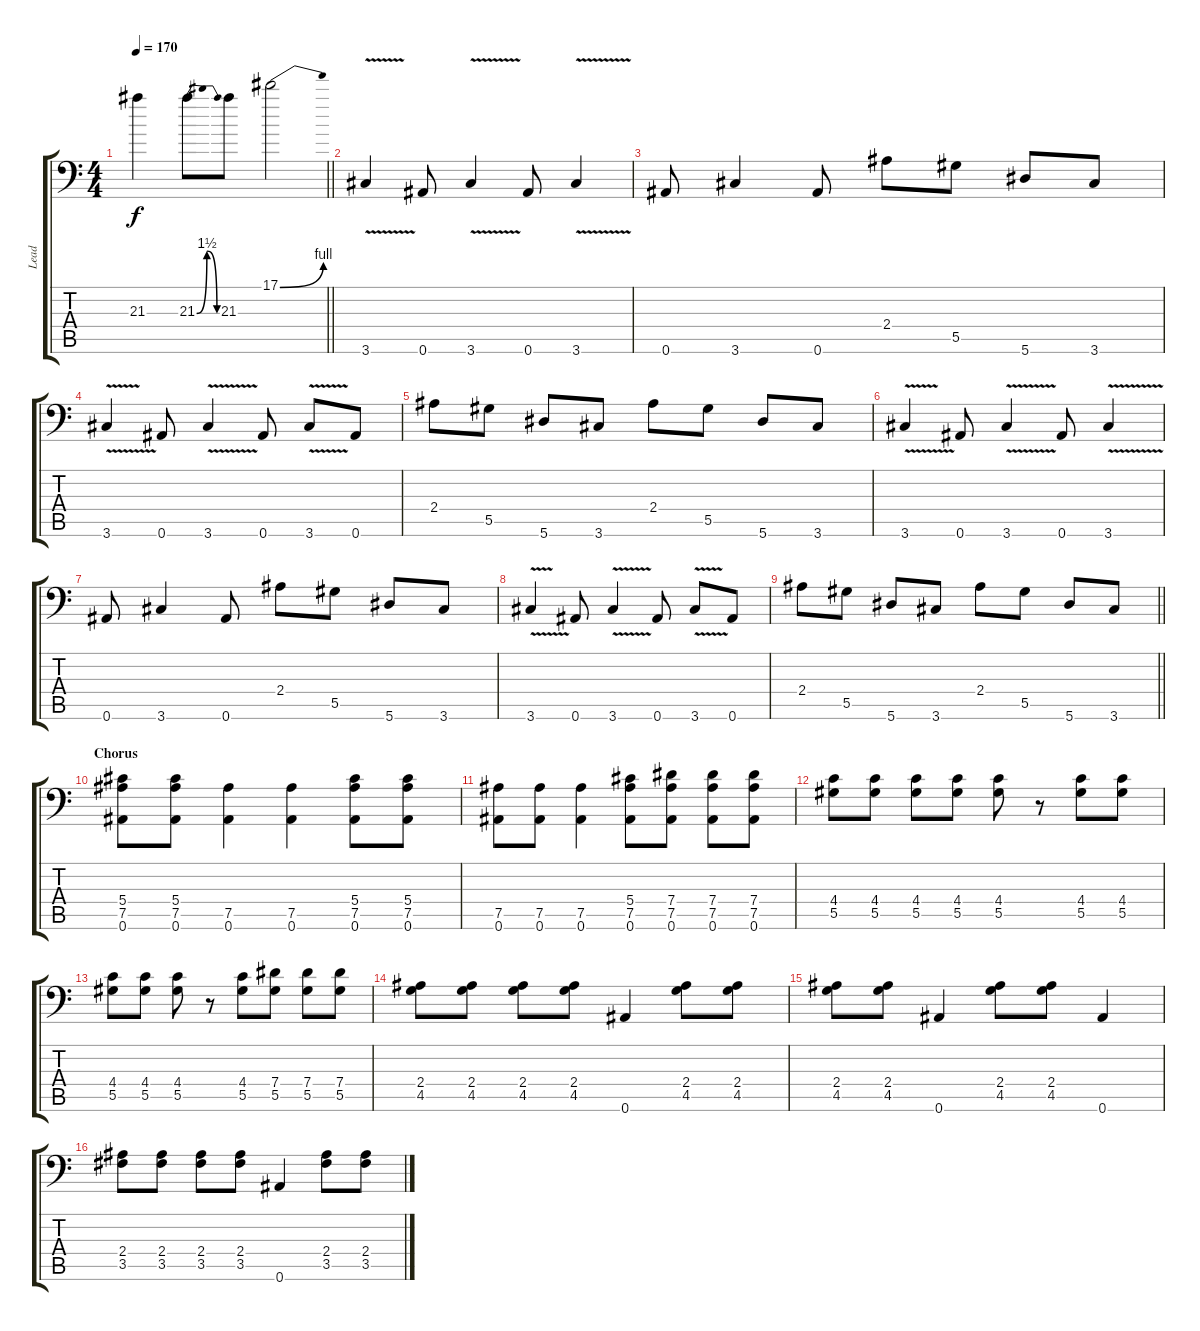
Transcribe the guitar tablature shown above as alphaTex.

\track ("Lead" "Lead") {instrument distortionguitar}
\staff {score tabs}
\tuning (Bb3 F3 Db3 Ab2 Eb2 Bb1) {hide}
\ts (4 4)
\tempo 170
\clef f4
\barLineRight lightlight
\ks c
21.3{t}.4{dy f} 21.3{be (bendrelease 0 0 20 6 40 6 60 0)}.8 21.3.8 17.1{be (bend 0 0 60 4)}.2 |
3.6{v}.4{instrument distortionguitar} 0.6.8 3.6{v}.4 0.6.8 3.6{v}.4 |
0.6.8 3.6.4 0.6.8 2.4.8 5.5.8 5.6.8 3.6.8 |
3.6{v}.4 0.6.8 3.6{v}.4 0.6.8 3.6{v}.8 0.6.8 |
2.4.8 5.5.8 5.6.8 3.6.8 2.4.8 5.5.8 5.6.8 3.6.8 |
3.6{v}.4 0.6.8 3.6{v}.4 0.6.8 3.6{v}.4 |
0.6.8 3.6.4 0.6.8 2.4.8 5.5.8 5.6.8 3.6.8 |
3.6{v}.4 0.6.8 3.6{v}.4 0.6.8 3.6{v}.8 0.6.8 |
\barLineRight lightlight
2.4.8 5.5.8 5.6.8 3.6.8 2.4.8 5.5.8 5.6.8 3.6.8 |
\section ("" "Chorus")
(5.4 7.5 0.6).8 (5.4 7.5 0.6).8 (7.5 0.6).4 (7.5 0.6).4 (5.4 7.5 0.6).8 (5.4 7.5 0.6).8 |
(7.5 0.6).8 (7.5 0.6).8 (7.5 0.6).4 (5.4 7.5 0.6).8 (7.4 7.5 0.6).8 (7.4 7.5 0.6).8 (7.4 7.5 0.6).8 |
(4.4 5.5).8 (4.4 5.5).8 (4.4 5.5).8 (4.4 5.5).8 (4.4 5.5).8 r.8 (4.4 5.5).8 (4.4 5.5).8 |
(4.4 5.5).8 (4.4 5.5).8 (4.4 5.5).8 r.8 (4.4 5.5).8 (7.4 5.5).8 (7.4 5.5).8 (7.4 5.5).8 |
(2.4 4.5).8 (2.4 4.5).8 (2.4 4.5).8 (2.4 4.5).8 0.6.4 (2.4 4.5).8 (2.4 4.5).8 |
(2.4 4.5).8 (2.4 4.5).8 0.6.4 (2.4 4.5).8 (2.4 4.5).8 0.6.4 |
(2.4 3.5).8 (2.4 3.5).8 (2.4 3.5).8 (2.4 3.5).8 0.6.4 (2.4 3.5).8 (2.4 3.5).8
